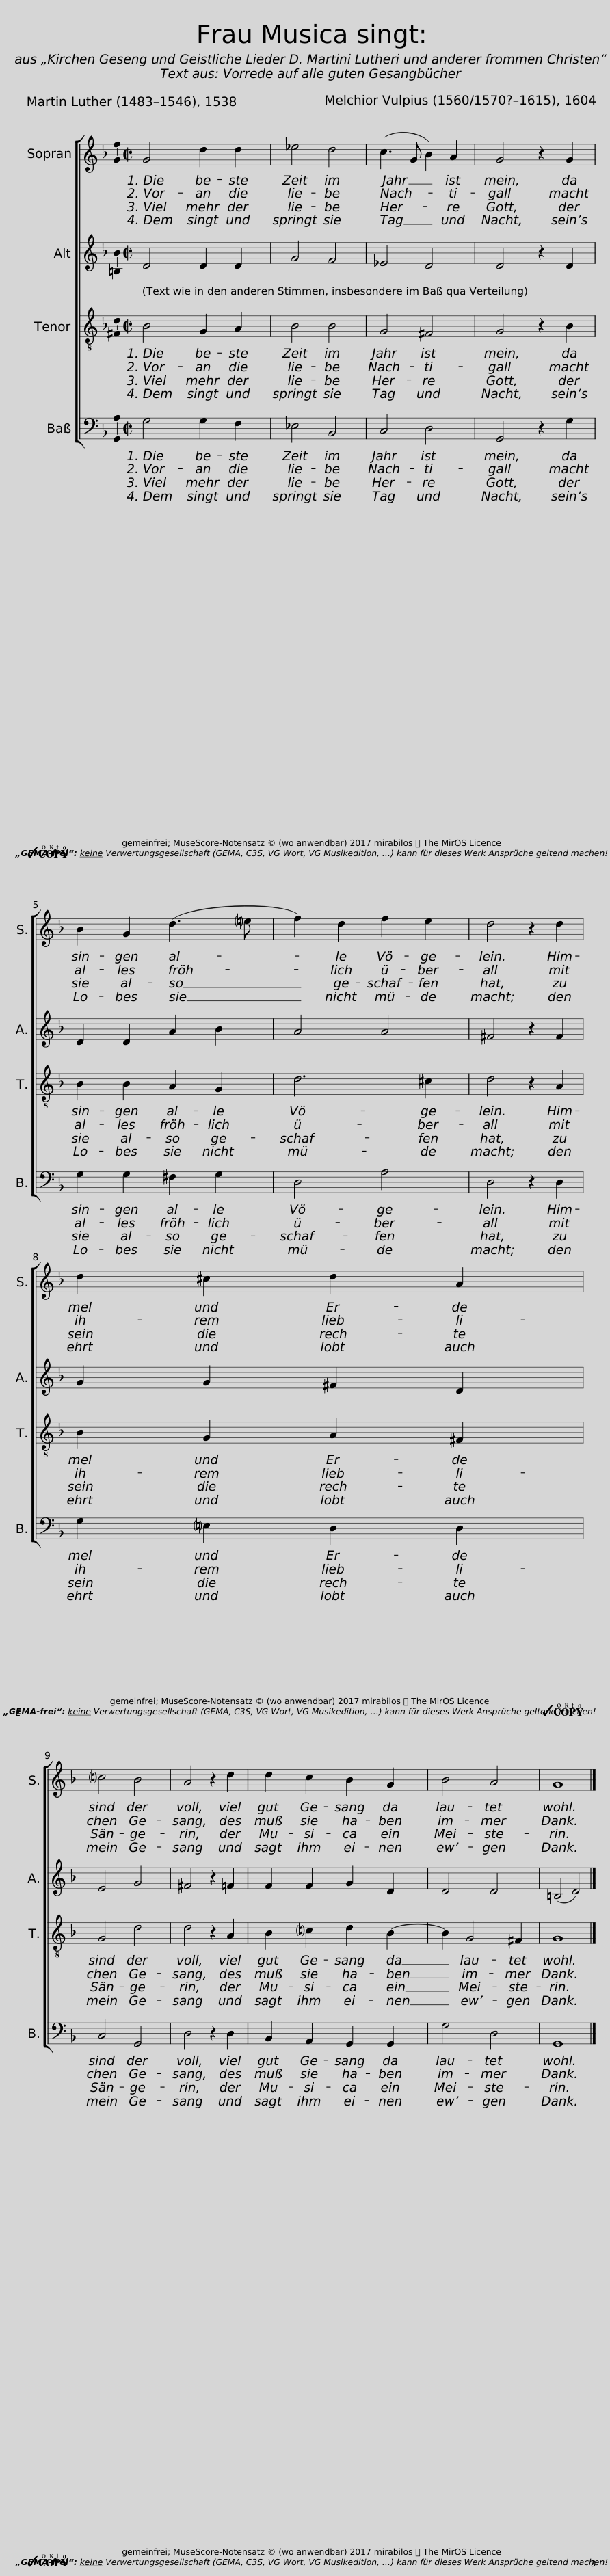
X:1
%%score [ 1 2 3 4 ]
L:1/8
M:2/2
I:linebreak $
K:F
V:1 treble
V:2 treble
V:3 treble-8
V:4 bass
V:1
 G4 d2 d2 | _e4 d4 | (c3 G B2) A2 | G4 z2 G2 |$ B2 G2 (d3 !courtesy!=e | %5
 f2) d2 f2 e2 | d4 z2 d2 |$ d2 ^c2 d2 A2 |$ !courtesy!=c4 B4 | A4 z2 d2 | %10
 d2 c2 B2 G2 | B4 A4 | G8 |] %13
V:2
 D4 D2 D2 | G4 F4 | _E4 D4 | D4 z2 D2 |$ D2 D2 A2 B2 | %5
 A4 A4 | ^F4 z2 F2 |$ G2 G2 ^F2 D2 |$ E4 G4 | ^F4 z2 =F2 | %10
 F2 F2 G2 D2 | D4 D4 | (=B,4 D4) |] %13
V:3
 B4 G2 A2 | B4 B4 | G4 ^F4 | G4 z2 B2 |$ B2 B2 A2 G2 | %5
 d6 ^c2 | d4 z2 A2 |$ B2 G2 A2 ^F2 |$ G4 d4 | d4 z2 A2 | %10
 B2 !courtesy!=c2 d2 B2- | B2 G4 ^F2 | G8 |] %13
V:4
 G,4 G,2 F,2 | _E,4 B,,4 | C,4 D,4 | G,,4 z2 G,2 |$ G,2 G,2 ^F,2 G,2 | %5
 D,4 A,4 | D,4 z2 D,2 |$ G,2 !courtesy!=E,2 D,2 D,2 |$ C,4 G,,4 | D,4 z2 D,2 | %10
 B,,2 A,,2 G,,2 G,,2 | G,4 D,4 | G,,8 |] %13
